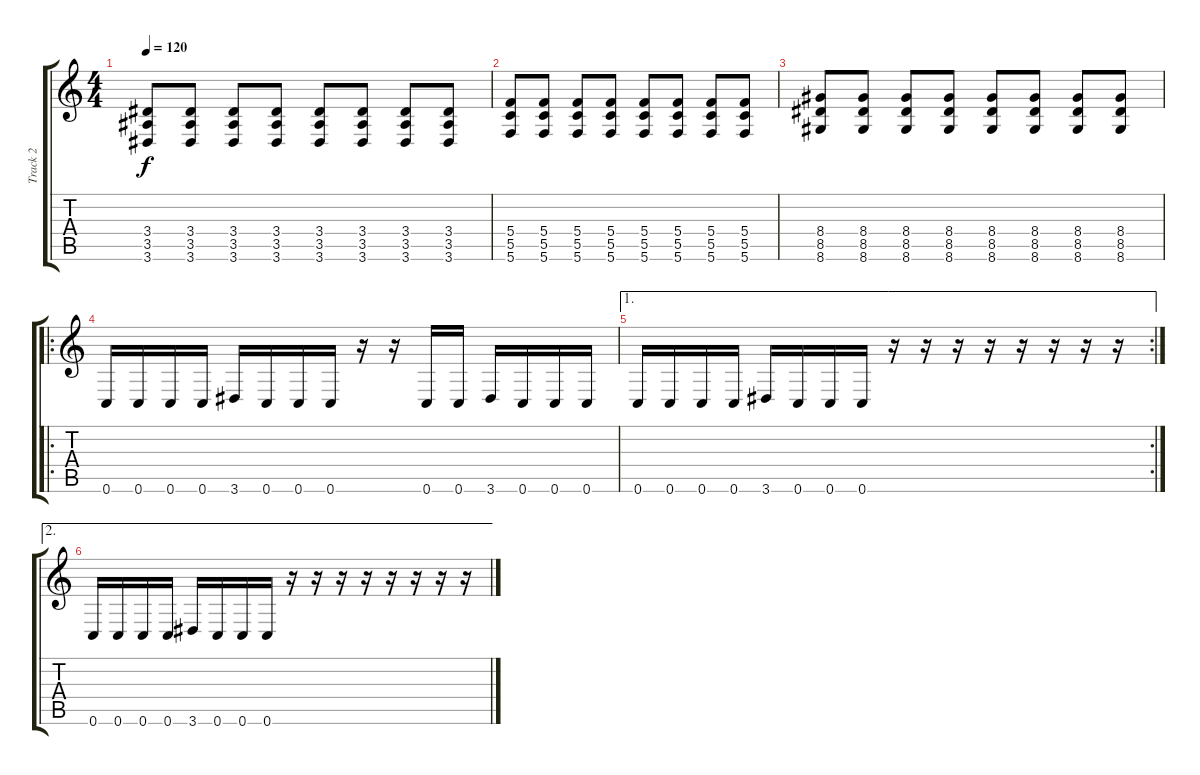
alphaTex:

\track ("Track 2" "Track 2") {instrument distortionguitar}
\staff {score tabs}
\tuning (D4 A3 F3 C3 G2 C2) {hide}
\ts (4 4)
\tempo 120
\clef g2
\ks c
(3.4 3.5 3.6).8{dy f} (3.4 3.5 3.6).8 (3.4 3.5 3.6).8 (3.4 3.5 3.6).8 (3.4 3.5 3.6).8 (3.4 3.5 3.6).8 (3.4 3.5 3.6).8 (3.4 3.5 3.6).8 |
(5.4 5.5 5.6).8 (5.4 5.5 5.6).8 (5.4 5.5 5.6).8 (5.4 5.5 5.6).8 (5.4 5.5 5.6).8 (5.4 5.5 5.6).8 (5.4 5.5 5.6).8 (5.4 5.5 5.6).8 |
(8.4 8.5 8.6).8 (8.4 8.5 8.6).8 (8.4 8.5 8.6).8 (8.4 8.5 8.6).8 (8.4 8.5 8.6).8 (8.4 8.5 8.6).8 (8.4 8.5 8.6).8 (8.4 8.5 8.6).8 |
\ro
0.6.16 0.6.16 0.6.16 0.6.16 3.6.16 0.6.16 0.6.16 0.6.16 r.16 r.16 0.6.16 0.6.16 3.6.16 0.6.16 0.6.16 0.6.16 |
\ae 1
\rc 2
0.6.16 0.6.16 0.6.16 0.6.16 3.6.16 0.6.16 0.6.16 0.6.16 r.16 r.16 r.16 r.16 r.16 r.16 r.16 r.16 |
\ae 2
0.6.16 0.6.16 0.6.16 0.6.16 3.6.16 0.6.16 0.6.16 0.6.16 r.16 r.16 r.16 r.16 r.16 r.16 r.16 r.16
